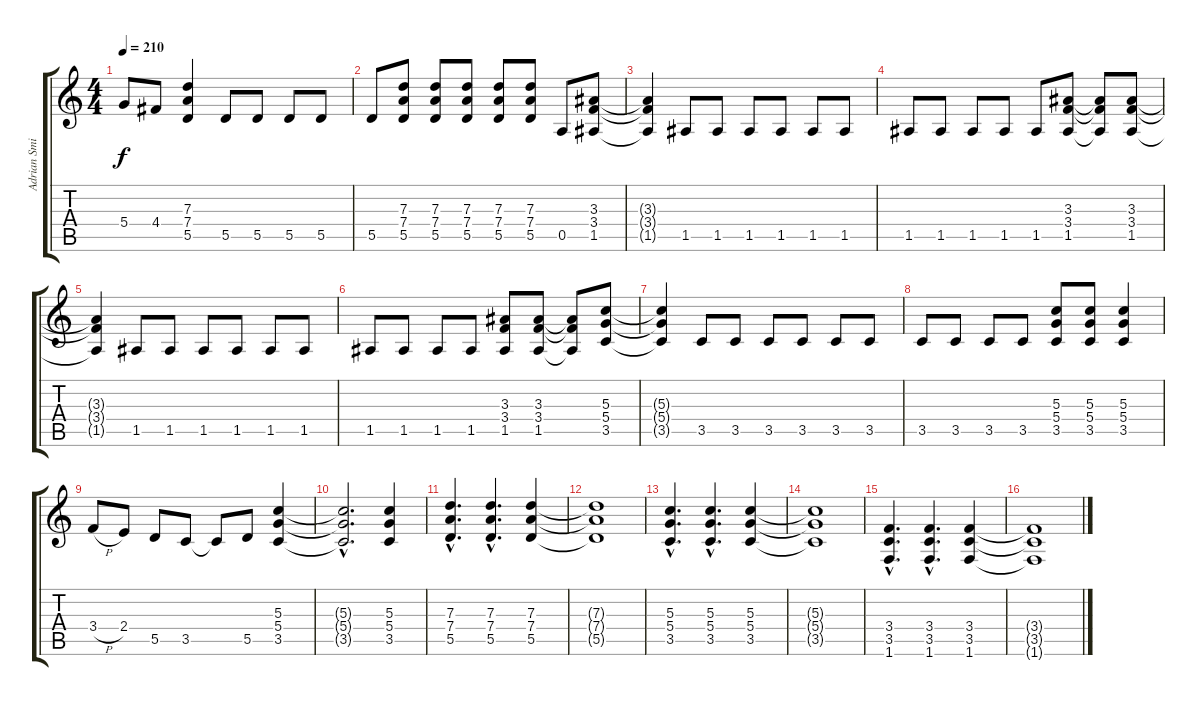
\track ("Adrian Smith" "Adrian Smi") {instrument distortionguitar}
\staff {score tabs}
\tuning (E4 B3 G3 D3 A2 E2) {hide}
\ts (4 4)
\tempo 210
\clef g2
\ks c
5.4{t}.8{dy f} 4.4.8 (7.3 7.4 5.5).4 5.5.8 5.5.8 5.5.8 5.5.8 |
5.5.8 (7.3 7.4 5.5).8 (7.3 7.4 5.5).8 (7.3 7.4 5.5).8 (7.3 7.4 5.5).8 (7.3 7.4 5.5).8 0.5.8 (3.3 3.4 1.5).8 |
(3.3{t} 3.4{t} 1.5{t}).4 1.5.8 1.5.8 1.5.8 1.5.8 1.5.8 1.5.8 |
1.5.8 1.5.8 1.5.8 1.5.8 1.5.8 (3.3 3.4 1.5).8 (3.3{t} 3.4{t} 1.5{t}).8 (3.3 3.4 1.5).8 |
(3.3{t} 3.4{t} 1.5{t}).4 1.5.8 1.5.8 1.5.8 1.5.8 1.5.8 1.5.8 |
1.5.8 1.5.8 1.5.8 1.5.8 (3.3 3.4 1.5).8 (3.3 3.4 1.5).8 (3.3{t} 3.4{t} 1.5{t}).8 (5.3 5.4 3.5).8 |
(5.3{t} 5.4{t} 3.5{t}).4 3.5.8 3.5.8 3.5.8 3.5.8 3.5.8 3.5.8 |
3.5.8 3.5.8 3.5.8 3.5.8 (5.3 5.4 3.5).8 (5.3 5.4 3.5).8 (5.3 5.4 3.5).4 |
3.4{h}.8 2.4.8 5.5.8 3.5.8 3.5{t}.8 5.5.8 (5.3 5.4 3.5).4 |
(5.3{hac t} 5.4{hac t} 3.5{hac t}).2{d} (5.3 5.4 3.5).4 |
(7.3{hac} 7.4{hac} 5.5{hac}).4{d} (7.3{hac} 7.4{hac} 5.5{hac}).4{d} (7.3 7.4 5.5).4 |
(7.3{t} 7.4{t} 5.5{t}).1 |
(5.3{hac} 5.4{hac} 3.5{hac}).4{d} (5.3{hac} 5.4{hac} 3.5{hac}).4{d} (5.3 5.4 3.5).4 |
(5.3{t} 5.4{t} 3.5{t}).1 |
(3.4{hac} 3.5{hac} 1.6{hac}).4{d} (3.4{hac} 3.5{hac} 1.6{hac}).4{d} (3.4 3.5 1.6).4 |
(3.4{t} 3.5{t} 1.6{t}).1
